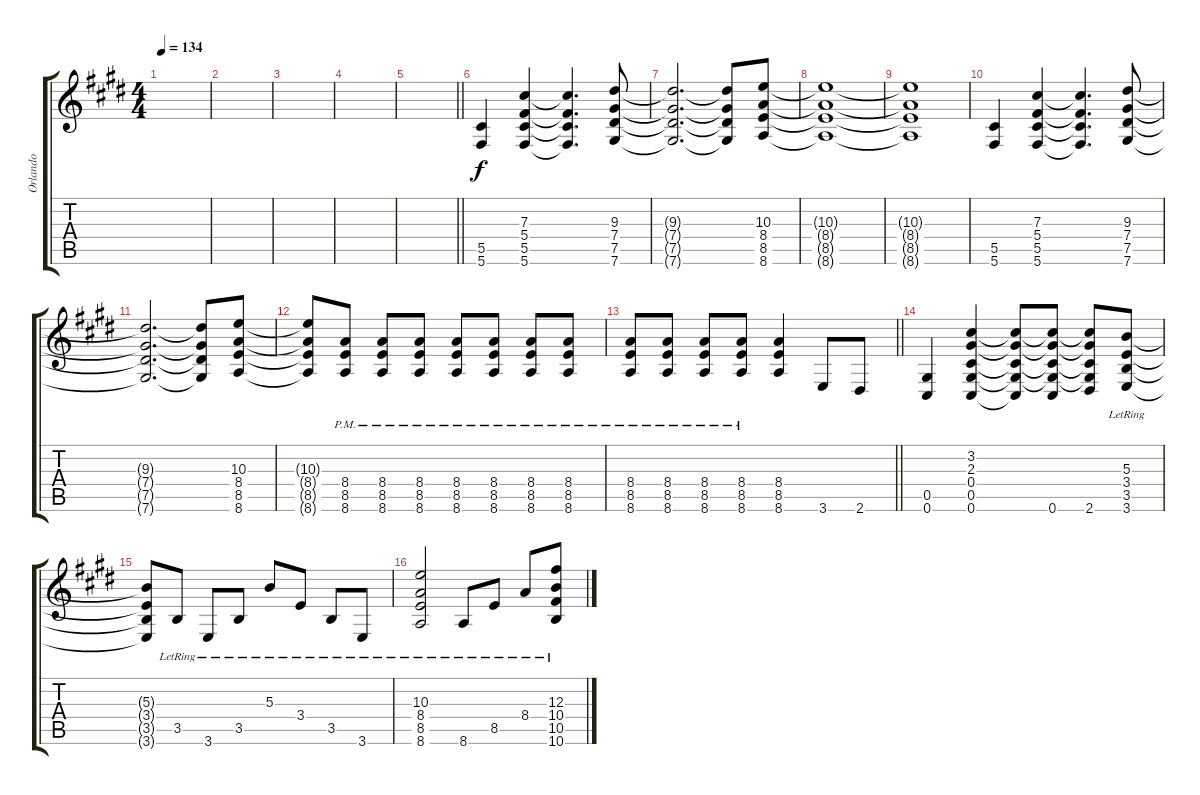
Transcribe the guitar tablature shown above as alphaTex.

\track ("Orlando" "Orlando") {instrument distortionguitar}
\staff {score tabs}
\tuning (Eb4 Bb3 Gb3 Db3 Ab2 Db2) {hide}
\ts (4 4)
\tempo 134
\clef g2
\ks c#minor
|
|
|
|
\barLineRight lightlight
|
(5.5 5.6).4 (7.3 5.4 5.5 5.6).4 (7.3{t} 5.4{t} 5.5{t} 5.6{t}).4{d} (9.3 7.4 7.5 7.6).8 |
(9.3{t} 7.4{t} 7.5{t} 7.6{t}).2{d} (9.3{t} 7.4{t} 7.5{t} 7.6{t}).8 (10.3 8.4 8.5 8.6).8 |
(10.3{t} 8.4{t} 8.5{t} 8.6{t}).1 |
(10.3{t} 8.4{t} 8.5{t} 8.6{t}).1 |
(5.5 5.6).4 (7.3 5.4 5.5 5.6).4 (7.3{t} 5.4{t} 5.5{t} 5.6{t}).4{d} (9.3 7.4 7.5 7.6).8 |
(9.3{t} 7.4{t} 7.5{t} 7.6{t}).2{d} (9.3{t} 7.4{t} 7.5{t} 7.6{t}).8 (10.3 8.4 8.5 8.6).8 |
(10.3{t} 8.4{t} 8.5{t} 8.6{t}).8 (8.4{pm} 8.5{pm} 8.6{pm}).8 (8.4{pm} 8.5{pm} 8.6{pm}).8 (8.4{pm} 8.5{pm} 8.6{pm}).8 (8.4{pm} 8.5{pm} 8.6{pm}).8 (8.4{pm} 8.5{pm} 8.6{pm}).8 (8.4{pm} 8.5{pm} 8.6{pm}).8 (8.4{pm} 8.5{pm} 8.6{pm}).8 |
\barLineRight lightlight
(8.4{pm} 8.5{pm} 8.6{pm}).8 (8.4{pm} 8.5{pm} 8.6{pm}).8 (8.4{pm} 8.5{pm} 8.6{pm}).8 (8.4{pm} 8.5{pm} 8.6{pm}).8 (8.4 8.5 8.6).4 3.6.8 2.6.8 |
(0.5 0.6).4 (3.2 2.3 0.4 0.5 0.6).4 (3.2{t} 2.3{t} 0.4{t} 0.5{t} 0.6{t}).8 (3.2{t} 2.3{t} 0.4{t} 0.5{t} 0.6).8 (3.2{t} 2.3{t} 0.4{t} 0.5{t} 2.6).8 (5.3{lr} 3.4{lr} 3.5{lr} 3.6{lr}).8 |
(5.3{t} 3.4{t} 3.5{t} 3.6{t}).8 3.5{lr}.8 3.6{lr}.8 3.5{lr}.8 5.3{lr}.8 3.4{lr}.8 3.5{lr}.8 3.6{lr}.8 |
(10.3{lr} 8.4{lr} 8.5{lr} 8.6).2 8.6{lr}.8 8.5{lr}.8 8.4{lr}.8 (12.3{lr} 10.4{lr} 10.5{lr} 10.6{lr}).8
